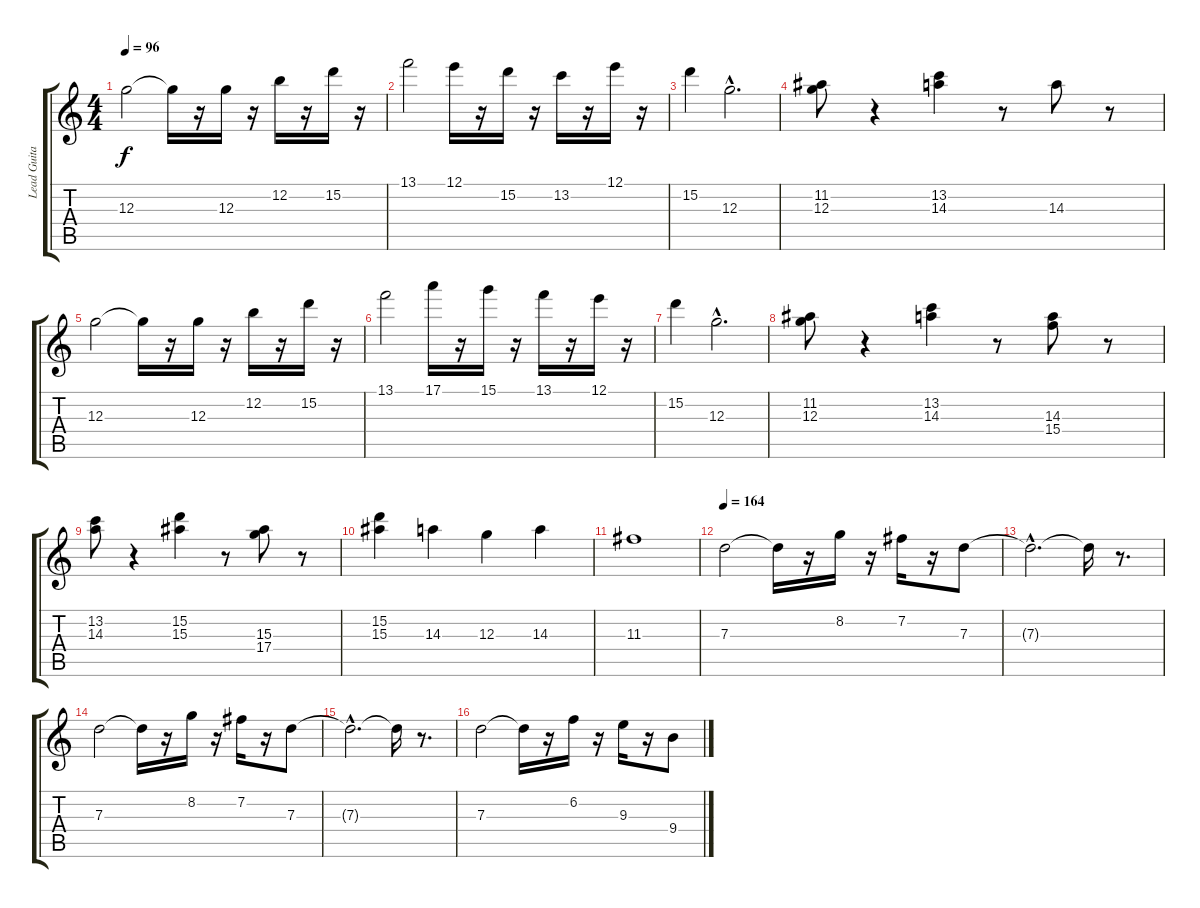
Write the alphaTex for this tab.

\track ("Lead Guitar" "Lead Guita") {instrument distortionguitar}
\staff {score tabs}
\tuning (E4 B3 G3 D3 A2 E2) {hide}
\ts (4 4)
\tempo 96
\clef g2
\ks c
12.3.2{dy f instrument distortionguitar} 12.3{t}.16 r.16 12.3.16 r.16 12.2.16 r.16 15.2.16 r.16 |
13.1.2 12.1.16 r.16 15.2.16 r.16 13.2.16 r.16 12.1.16 r.16 |
15.2.4 12.3{hac}.2{d} |
(11.2 12.3).8 r.4 (13.2 14.3).4 r.8 14.3.8 r.8 |
12.3.2 12.3{t}.16 r.16 12.3.16 r.16 12.2.16 r.16 15.2.16 r.16 |
13.1.2 17.1.16 r.16 15.1.16 r.16 13.1.16 r.16 12.1.16 r.16 |
15.2.4 12.3{hac}.2{d} |
(11.2 12.3).8 r.4 (13.2 14.3).4 r.8 (14.3 15.4).8 r.8 |
(13.2 14.3).8 r.4 (15.2 15.3).4 r.8 (15.3 17.4).8 r.8 |
(15.2 15.3).4 14.3.4 12.3.4 14.3.4 |
11.3.1 |
\tempo 164
7.3.2 7.3{t}.16 r.16 8.2.16 r.16 7.2.16 r.16 7.3.8 |
7.3{hac t}.2{d} 7.3{t}.16 r.8{d} |
7.3.2 7.3{t}.16 r.16 8.2.16 r.16 7.2.16 r.16 7.3.8 |
7.3{hac t}.2{d} 7.3{t}.16 r.8{d} |
7.3.2 7.3{t}.16 r.16 6.2.16 r.16 9.3.16 r.16 9.4.8
